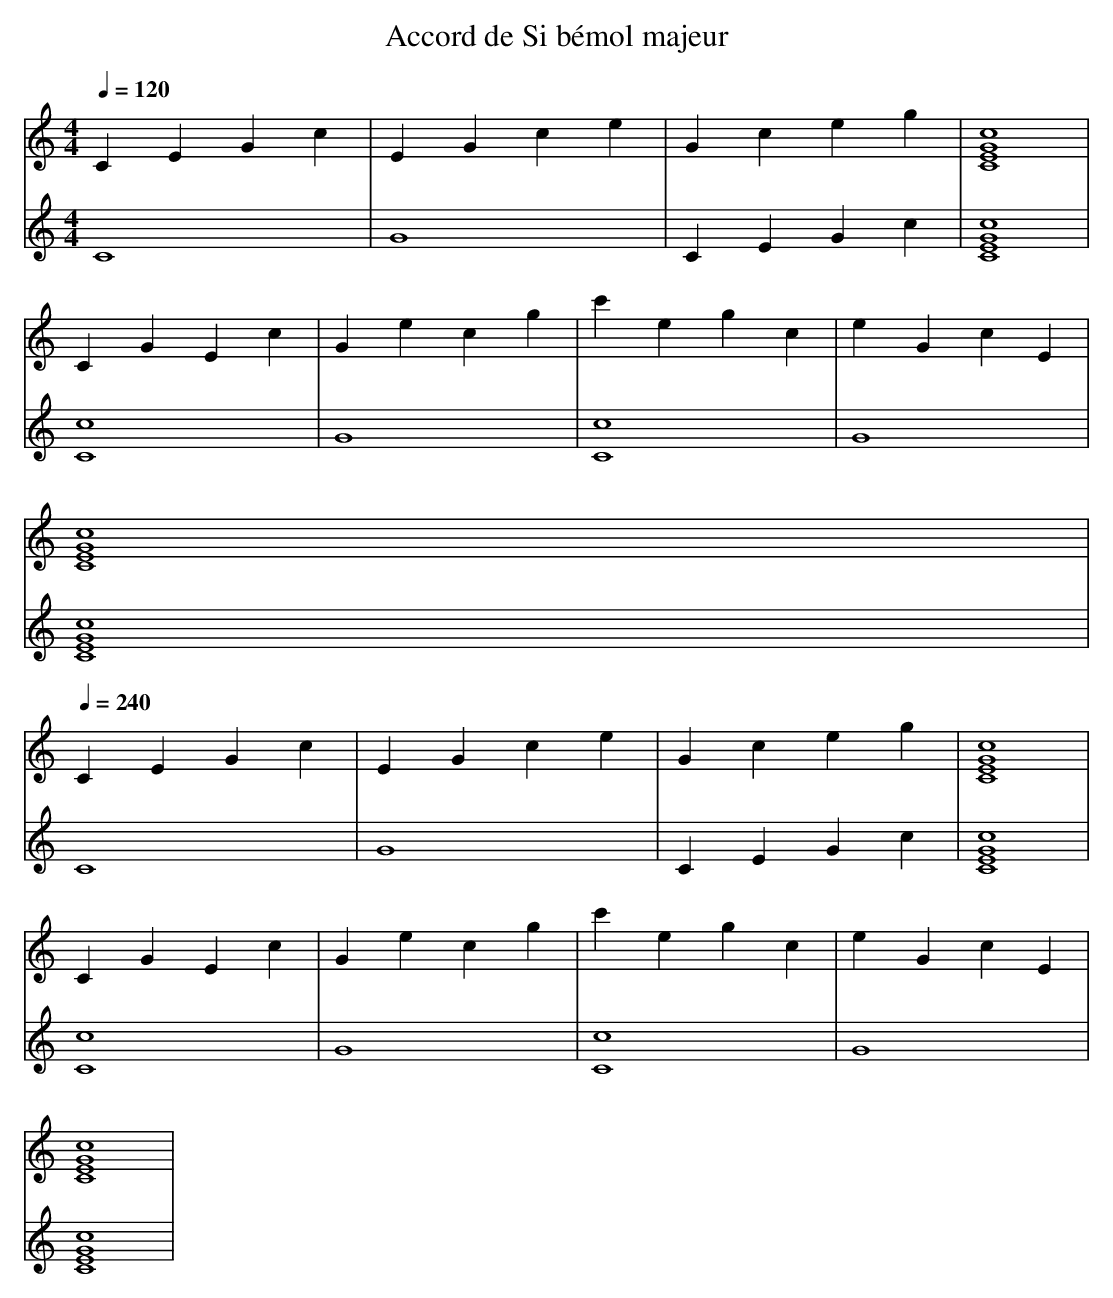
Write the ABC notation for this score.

X:1
T:Accord de Si bémol majeur
M: 4/4
L: 1/4
Q:1/4=120
K:C
V:1
C E G c | E G c e | G c e g | [C4 E4 G4 c4] |
C G E c | G e c g | c' e g c | e G c E |
[C4 E4 G4 c4] |
Q:1/4=240
C E G c | E G c e | G c e g | [C4 E4 G4 c4] |
C G E c | G e c g | c' e g c | e G c E |
[C4 E4 G4 c4] |
V:2
C4 | G4 | C E G c | [C4 E4 G4 c4] |
[C4 c4] | G4 | [C4 c4] | G4 |
[C4 E4 G4 c4] |
Q:1/4=240
C4 | G4 | C E G c | [C4 E4 G4 c4] |
[C4 c4] | G4 | [C4 c4] | G4 |
[C4 E4 G4 c4] |
